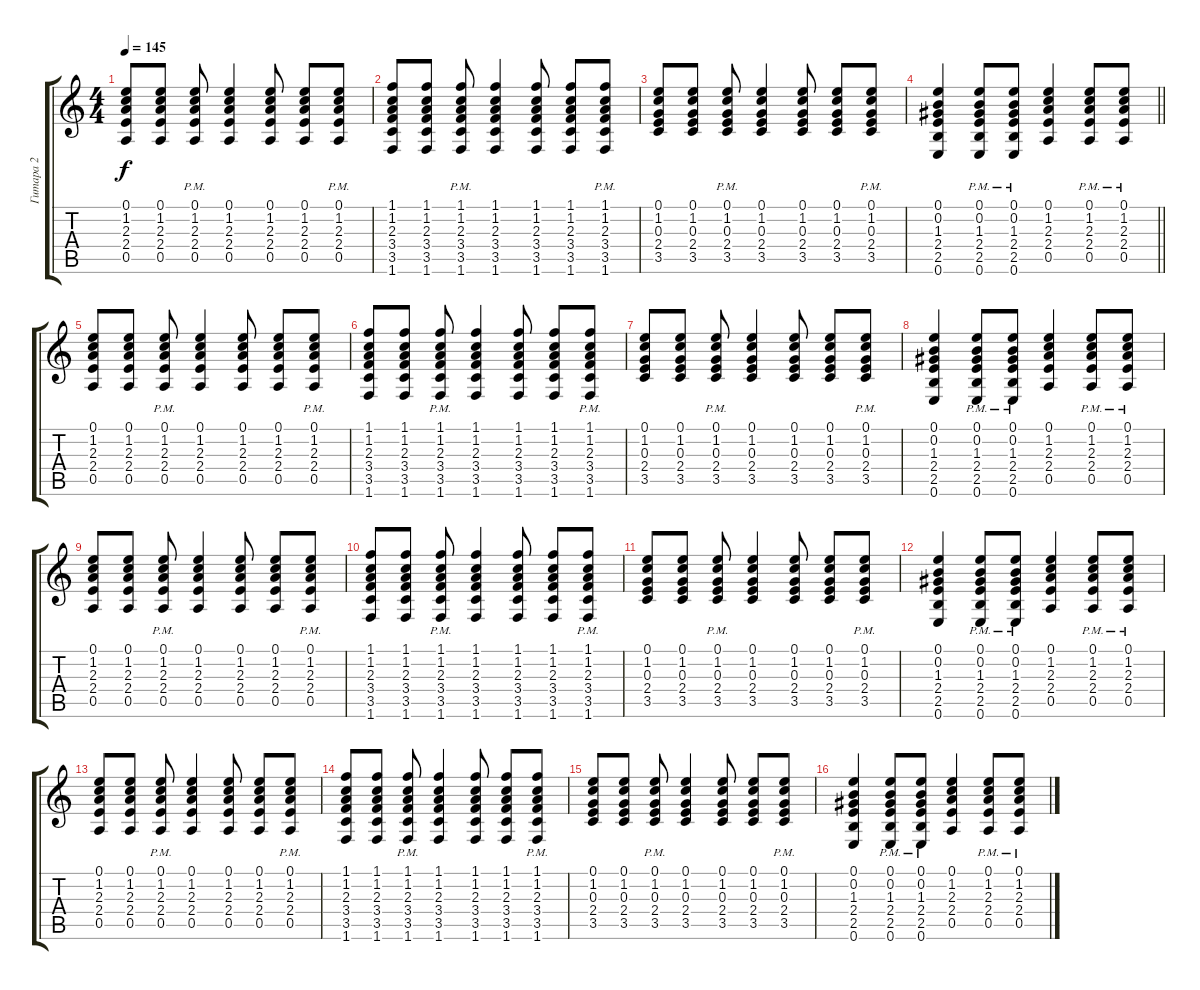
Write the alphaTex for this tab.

\track ("Гитара 2" "Гитара 2") {instrument electricguitarclean}
\staff {score tabs}
\tuning (E4 B3 G3 D3 A2 E2) {hide}
\ts (4 4)
\tempo 145
\clef g2
\ks c
(0.1 1.2 2.3 2.4 0.5).8{dy f} (0.1 1.2 2.3 2.4 0.5).8 (0.1{pm} 1.2{pm} 2.3{pm} 2.4{pm} 0.5{pm}).8 (0.1 1.2 2.3 2.4 0.5).4 (0.1 1.2 2.3 2.4 0.5).8 (0.1 1.2 2.3 2.4 0.5).8 (0.1{pm} 1.2{pm} 2.3{pm} 2.4{pm} 0.5{pm}).8 |
(1.1 1.2 2.3 3.4 3.5 1.6).8 (1.1 1.2 2.3 3.4 3.5 1.6).8 (1.1{pm} 1.2{pm} 2.3{pm} 3.4{pm} 3.5{pm} 1.6{pm}).8 (1.1 1.2 2.3 3.4 3.5 1.6).4 (1.1 1.2 2.3 3.4 3.5 1.6).8 (1.1 1.2 2.3 3.4 3.5 1.6).8 (1.1{pm} 1.2{pm} 2.3{pm} 3.4{pm} 3.5{pm} 1.6{pm}).8 |
(0.1 1.2 0.3 2.4 3.5).8 (0.1 1.2 0.3 2.4 3.5).8 (0.1{pm} 1.2{pm} 0.3{pm} 2.4{pm} 3.5{pm}).8 (0.1 1.2 0.3 2.4 3.5).4 (0.1 1.2 0.3 2.4 3.5).8 (0.1 1.2 0.3 2.4 3.5).8 (0.1{pm} 1.2{pm} 0.3{pm} 2.4{pm} 3.5{pm}).8 |
\barLineRight lightlight
(0.1 0.2 1.3 2.4 2.5 0.6).4 (0.1{pm} 0.2{pm} 1.3{pm} 2.4{pm} 2.5{pm} 0.6{pm}).8 (0.1{pm} 0.2{pm} 1.3{pm} 2.4{pm} 2.5{pm} 0.6{pm}).8 (0.1 1.2 2.3 2.4 0.5).4 (0.1{pm} 1.2{pm} 2.3{pm} 2.4{pm} 0.5{pm}).8 (0.1{pm} 1.2{pm} 2.3{pm} 2.4{pm} 0.5{pm}).8 |
(0.1 1.2 2.3 2.4 0.5).8 (0.1 1.2 2.3 2.4 0.5).8 (0.1{pm} 1.2{pm} 2.3{pm} 2.4{pm} 0.5{pm}).8 (0.1 1.2 2.3 2.4 0.5).4 (0.1 1.2 2.3 2.4 0.5).8 (0.1 1.2 2.3 2.4 0.5).8 (0.1{pm} 1.2{pm} 2.3{pm} 2.4{pm} 0.5{pm}).8 |
(1.1 1.2 2.3 3.4 3.5 1.6).8 (1.1 1.2 2.3 3.4 3.5 1.6).8 (1.1{pm} 1.2{pm} 2.3{pm} 3.4{pm} 3.5{pm} 1.6{pm}).8 (1.1 1.2 2.3 3.4 3.5 1.6).4 (1.1 1.2 2.3 3.4 3.5 1.6).8 (1.1 1.2 2.3 3.4 3.5 1.6).8 (1.1{pm} 1.2{pm} 2.3{pm} 3.4{pm} 3.5{pm} 1.6{pm}).8 |
(0.1 1.2 0.3 2.4 3.5).8 (0.1 1.2 0.3 2.4 3.5).8 (0.1{pm} 1.2{pm} 0.3{pm} 2.4{pm} 3.5{pm}).8 (0.1 1.2 0.3 2.4 3.5).4 (0.1 1.2 0.3 2.4 3.5).8 (0.1 1.2 0.3 2.4 3.5).8 (0.1{pm} 1.2{pm} 0.3{pm} 2.4{pm} 3.5{pm}).8 |
(0.1 0.2 1.3 2.4 2.5 0.6).4 (0.1{pm} 0.2{pm} 1.3{pm} 2.4{pm} 2.5{pm} 0.6{pm}).8 (0.1{pm} 0.2{pm} 1.3{pm} 2.4{pm} 2.5{pm} 0.6{pm}).8 (0.1 1.2 2.3 2.4 0.5).4 (0.1{pm} 1.2{pm} 2.3{pm} 2.4{pm} 0.5{pm}).8 (0.1{pm} 1.2{pm} 2.3{pm} 2.4{pm} 0.5{pm}).8 |
(0.1 1.2 2.3 2.4 0.5).8 (0.1 1.2 2.3 2.4 0.5).8 (0.1{pm} 1.2{pm} 2.3{pm} 2.4{pm} 0.5{pm}).8 (0.1 1.2 2.3 2.4 0.5).4 (0.1 1.2 2.3 2.4 0.5).8 (0.1 1.2 2.3 2.4 0.5).8 (0.1{pm} 1.2{pm} 2.3{pm} 2.4{pm} 0.5{pm}).8 |
(1.1 1.2 2.3 3.4 3.5 1.6).8 (1.1 1.2 2.3 3.4 3.5 1.6).8 (1.1{pm} 1.2{pm} 2.3{pm} 3.4{pm} 3.5{pm} 1.6{pm}).8 (1.1 1.2 2.3 3.4 3.5 1.6).4 (1.1 1.2 2.3 3.4 3.5 1.6).8 (1.1 1.2 2.3 3.4 3.5 1.6).8 (1.1{pm} 1.2{pm} 2.3{pm} 3.4{pm} 3.5{pm} 1.6{pm}).8 |
(0.1 1.2 0.3 2.4 3.5).8 (0.1 1.2 0.3 2.4 3.5).8 (0.1{pm} 1.2{pm} 0.3{pm} 2.4{pm} 3.5{pm}).8 (0.1 1.2 0.3 2.4 3.5).4 (0.1 1.2 0.3 2.4 3.5).8 (0.1 1.2 0.3 2.4 3.5).8 (0.1{pm} 1.2{pm} 0.3{pm} 2.4{pm} 3.5{pm}).8 |
(0.1 0.2 1.3 2.4 2.5 0.6).4 (0.1{pm} 0.2{pm} 1.3{pm} 2.4{pm} 2.5{pm} 0.6{pm}).8 (0.1{pm} 0.2{pm} 1.3{pm} 2.4{pm} 2.5{pm} 0.6{pm}).8 (0.1 1.2 2.3 2.4 0.5).4 (0.1{pm} 1.2{pm} 2.3{pm} 2.4{pm} 0.5{pm}).8 (0.1{pm} 1.2{pm} 2.3{pm} 2.4{pm} 0.5{pm}).8 |
(0.1 1.2 2.3 2.4 0.5).8 (0.1 1.2 2.3 2.4 0.5).8 (0.1{pm} 1.2{pm} 2.3{pm} 2.4{pm} 0.5{pm}).8 (0.1 1.2 2.3 2.4 0.5).4 (0.1 1.2 2.3 2.4 0.5).8 (0.1 1.2 2.3 2.4 0.5).8 (0.1{pm} 1.2{pm} 2.3{pm} 2.4{pm} 0.5{pm}).8 |
(1.1 1.2 2.3 3.4 3.5 1.6).8 (1.1 1.2 2.3 3.4 3.5 1.6).8 (1.1{pm} 1.2{pm} 2.3{pm} 3.4{pm} 3.5{pm} 1.6{pm}).8 (1.1 1.2 2.3 3.4 3.5 1.6).4 (1.1 1.2 2.3 3.4 3.5 1.6).8 (1.1 1.2 2.3 3.4 3.5 1.6).8 (1.1{pm} 1.2{pm} 2.3{pm} 3.4{pm} 3.5{pm} 1.6{pm}).8 |
(0.1 1.2 0.3 2.4 3.5).8 (0.1 1.2 0.3 2.4 3.5).8 (0.1{pm} 1.2{pm} 0.3{pm} 2.4{pm} 3.5{pm}).8 (0.1 1.2 0.3 2.4 3.5).4 (0.1 1.2 0.3 2.4 3.5).8 (0.1 1.2 0.3 2.4 3.5).8 (0.1{pm} 1.2{pm} 0.3{pm} 2.4{pm} 3.5{pm}).8 |
(0.1 0.2 1.3 2.4 2.5 0.6).4 (0.1{pm} 0.2{pm} 1.3{pm} 2.4{pm} 2.5{pm} 0.6{pm}).8 (0.1{pm} 0.2{pm} 1.3{pm} 2.4{pm} 2.5{pm} 0.6{pm}).8 (0.1 1.2 2.3 2.4 0.5).4 (0.1{pm} 1.2{pm} 2.3{pm} 2.4{pm} 0.5{pm}).8 (0.1{pm} 1.2{pm} 2.3{pm} 2.4{pm} 0.5{pm}).8
